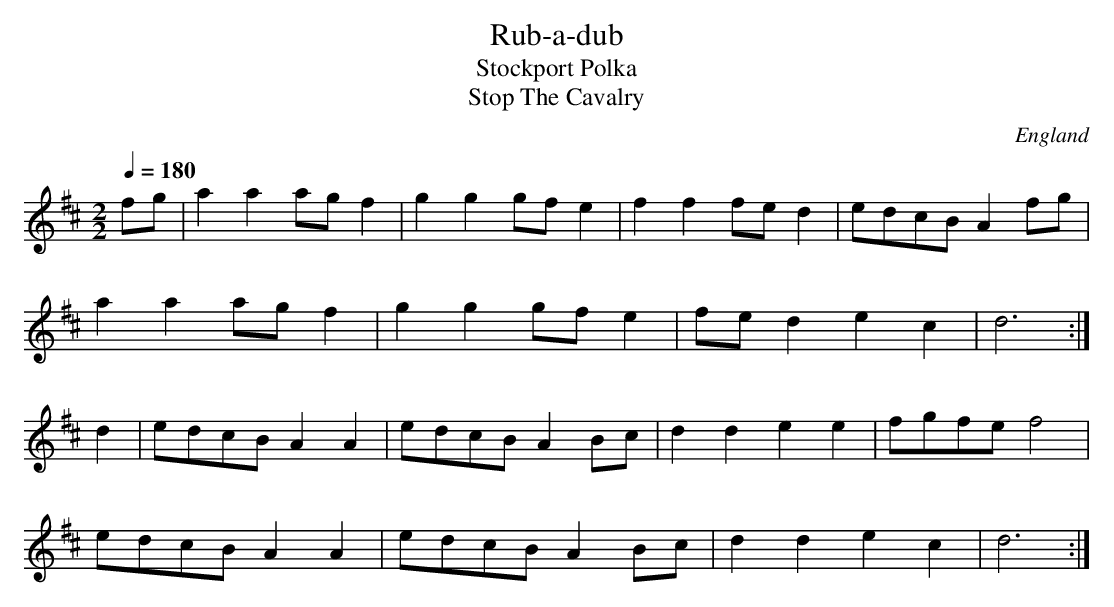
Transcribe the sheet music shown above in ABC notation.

X:1
T:Rub-a-dub
T:Stockport Polka
T:Stop The Cavalry
O:England
M:2/2
L:1/8
Q:1/4=180
K:Dmaj
fg |\
a2a2 agf2 | g2g2 gfe2 | f2f2 fed2 | edcB A2fg |
a2a2 agf2 | g2g2 gfe2 | fed2 e2c2 | d6 :|
d2 |\
edcB A2A2 | edcB A2Bc | d2d2 e2e2 | fgfe f4 |
edcB A2A2 | edcB A2Bc | d2d2 e2c2 | d6 :|
